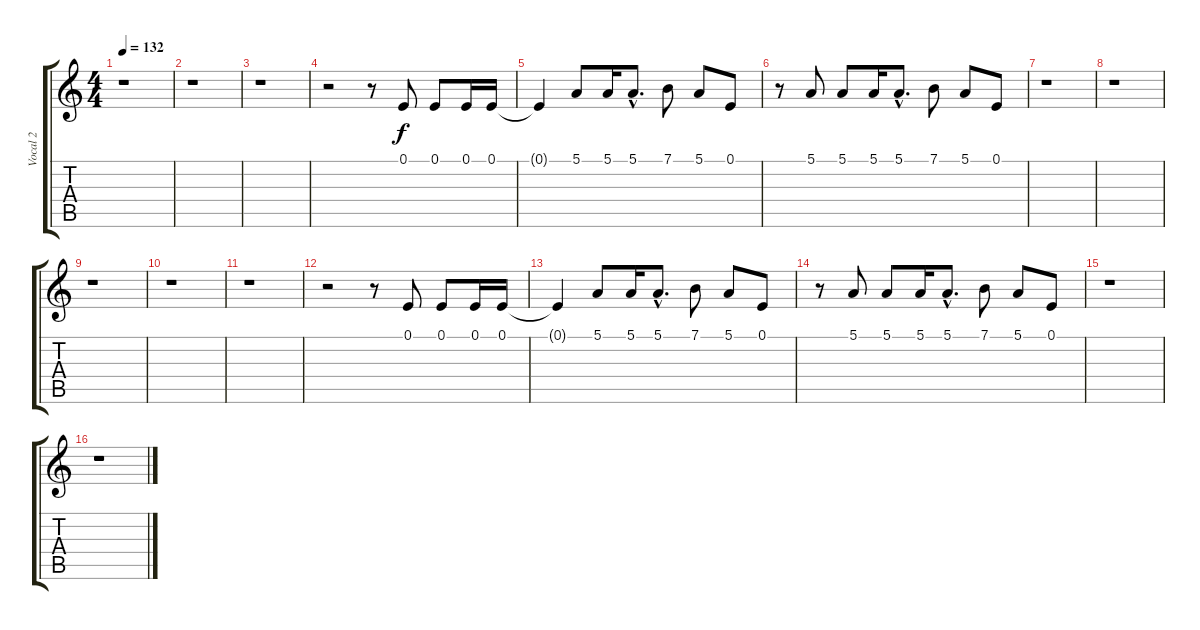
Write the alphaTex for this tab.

\track ("Vocal 2" "Vocal 2") {instrument pad4choir}
\staff {score tabs}
\tuning (E4 B3 G3 D3 A2 E2) {hide}
\ts (4 4)
\tempo 132
\clef g2
\ks c
r.1{dy f} |
r.1 |
r.1 |
r.2 r.8 0.1.8 0.1.8 0.1.16 0.1.16 |
0.1{t}.4 5.1.8 5.1.16 5.1{hac}.8{d} 7.1.8 5.1.8 0.1.8 |
r.8 5.1.8 5.1.8 5.1.16 5.1{hac}.8{d} 7.1.8 5.1.8 0.1.8 |
r.1 |
r.1 |
r.1 |
r.1 |
r.1 |
r.2 r.8 0.1.8 0.1.8 0.1.16 0.1.16 |
0.1{t}.4 5.1.8 5.1.16 5.1{hac}.8{d} 7.1.8 5.1.8 0.1.8 |
r.8 5.1.8 5.1.8 5.1.16 5.1{hac}.8{d} 7.1.8 5.1.8 0.1.8 |
r.1 |
r.1
